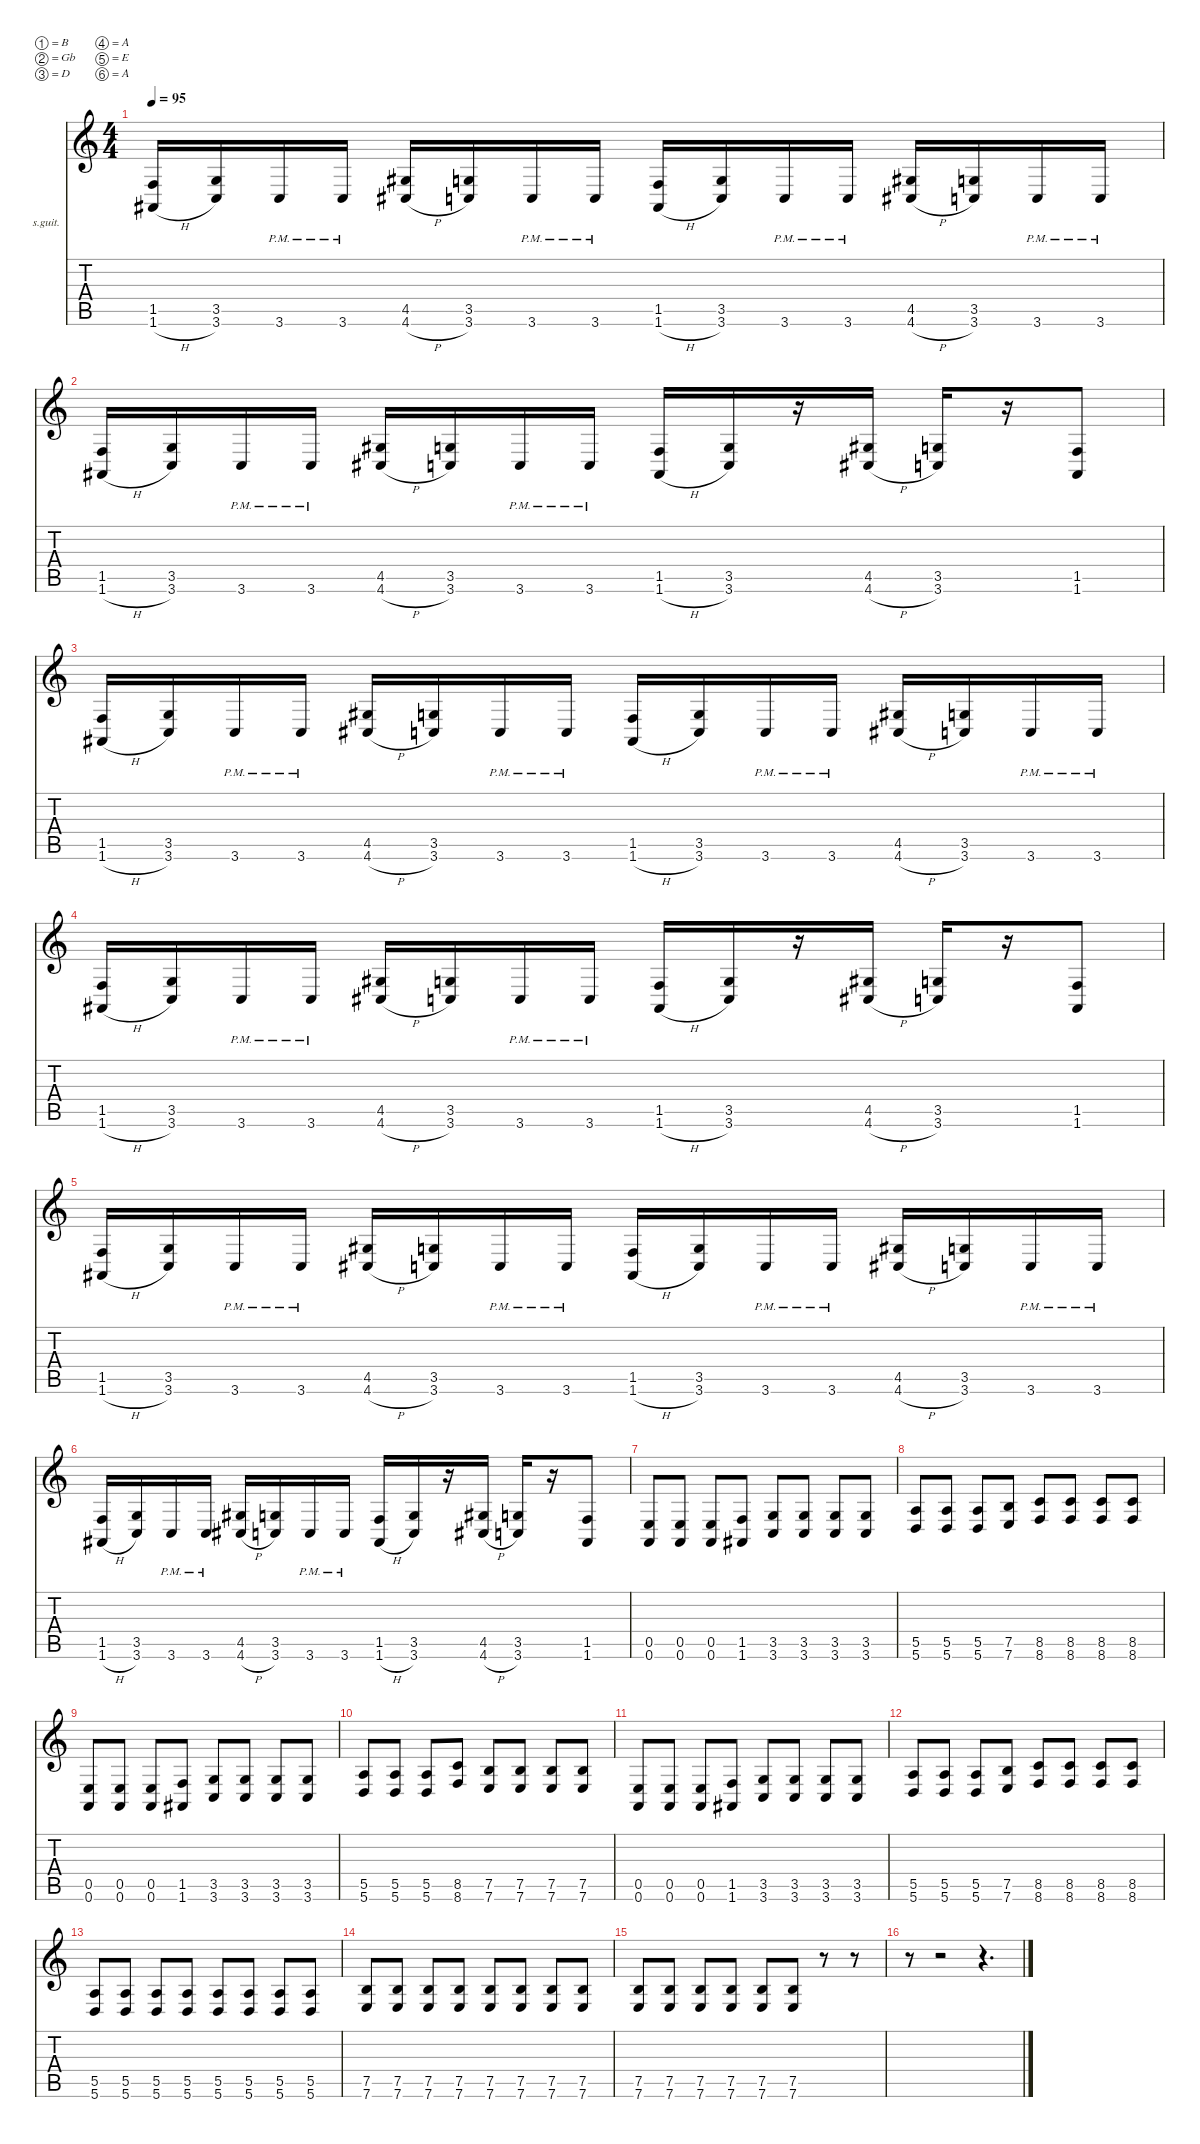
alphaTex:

\defaultSystemsLayout 2
\hideDynamics
\bracketExtendMode nobrackets
\firstSystemTrackNameOrientation horizontal
\otherSystemsTrackNameOrientation horizontal
\track ("Lead Guitar" "s.guit.") {instrument acousticguitarsteel}
\staff {score tabs}
\tuning (B3 Gb3 D3 A2 E2 A1)
\ts (4 4)
\scale
1.03701
\tempo 95
\accidentals auto
\clef g2
\ottava regular
\simile none
\ks c
(1.5 1.6{h acc #}).16{dy f instrument distortionguitar beam Up} (3.5 3.6).16{beam Up} 3.6{pm}.16{beam Up} 3.6{pm}.16{beam Up} (4.5{acc #} 4.6{h acc #}).16{beam Up} (3.5 3.6).16{beam Up} 3.6{pm}.16{beam Up} 3.6{pm}.16{beam Up} (1.5 1.6{h acc #}).16{beam Up} (3.5 3.6).16{beam Up} 3.6{pm}.16{beam Up} 3.6{pm}.16{beam Up} (4.5{acc #} 4.6{h acc #}).16{beam Up} (3.5 3.6).16{beam Up} 3.6{pm}.16{beam Up} 3.6{pm}.16{beam Up} |
\scale
0.96299 (1.5 1.6{h acc #}).16{beam Up} (3.5 3.6).16{beam Up} 3.6{pm}.16{beam Up} 3.6{pm}.16{beam Up} (4.5{acc #} 4.6{h acc #}).16{beam Up} (3.5 3.6).16{beam Up} 3.6{pm}.16{beam Up} 3.6{pm}.16{beam Up} (1.5 1.6{h acc #}).16{beam Up} (3.5 3.6).16{beam Up} r.16{beam Up} (4.5{acc #} 4.6{h acc #}).16{beam Up} (3.5 3.6).16{beam Up} r.16{beam Up} (1.5 1.6{acc #}).8{beam Up} |
\scale
1.03701 (1.5 1.6{h acc #}).16{instrument distortionguitar beam Up} (3.5 3.6).16{beam Up} 3.6{pm}.16{beam Up} 3.6{pm}.16{beam Up} (4.5{acc #} 4.6{h acc #}).16{beam Up} (3.5 3.6).16{beam Up} 3.6{pm}.16{beam Up} 3.6{pm}.16{beam Up} (1.5 1.6{h acc #}).16{beam Up} (3.5 3.6).16{beam Up} 3.6{pm}.16{beam Up} 3.6{pm}.16{beam Up} (4.5{acc #} 4.6{h acc #}).16{beam Up} (3.5 3.6).16{beam Up} 3.6{pm}.16{beam Up} 3.6{pm}.16{beam Up} |
\scale
0.96299 (1.5 1.6{h acc #}).16{beam Up} (3.5 3.6).16{beam Up} 3.6{pm}.16{beam Up} 3.6{pm}.16{beam Up} (4.5{acc #} 4.6{h acc #}).16{beam Up} (3.5 3.6).16{beam Up} 3.6{pm}.16{beam Up} 3.6{pm}.16{beam Up} (1.5 1.6{h acc #}).16{beam Up} (3.5 3.6).16{beam Up} r.16{beam Up} (4.5{acc #} 4.6{h acc #}).16{beam Up} (3.5 3.6).16{beam Up} r.16{beam Up} (1.5 1.6{acc #}).8{beam Up} |
\scale
1.03701 (1.5 1.6{h acc #}).16{instrument distortionguitar beam Up} (3.5 3.6).16{beam Up} 3.6{pm}.16{beam Up} 3.6{pm}.16{beam Up} (4.5{acc #} 4.6{h acc #}).16{beam Up} (3.5 3.6).16{beam Up} 3.6{pm}.16{beam Up} 3.6{pm}.16{beam Up} (1.5 1.6{h acc #}).16{beam Up} (3.5 3.6).16{beam Up} 3.6{pm}.16{beam Up} 3.6{pm}.16{beam Up} (4.5{acc #} 4.6{h acc #}).16{beam Up} (3.5 3.6).16{beam Up} 3.6{pm}.16{beam Up} 3.6{pm}.16{beam Up} |
\scale
0.96299 (1.5 1.6{h acc #}).16{beam Up} (3.5 3.6).16{beam Up} 3.6{pm}.16{beam Up} 3.6{pm}.16{beam Up} (4.5{acc #} 4.6{h acc #}).16{beam Up} (3.5 3.6).16{beam Up} 3.6{pm}.16{beam Up} 3.6{pm}.16{beam Up} (1.5 1.6{h acc #}).16{beam Up} (3.5 3.6).16{beam Up} r.16{beam Up} (4.5{acc #} 4.6{h acc #}).16{beam Up} (3.5 3.6).16{beam Up} r.16{beam Up} (1.5 1.6{acc #}).8{beam Up} |
\scale
1.03175 (0.5 0.6).8{beam Up} (0.5 0.6).8{beam Up} (0.5 0.6).8{beam Up} (1.5 1.6{acc #}).8{beam Up} (3.5 3.6).8{beam Up} (3.5 3.6).8{beam Up} (3.5 3.6).8{beam Up} (3.5 3.6).8{beam Up} |
\scale
0.968253 (5.5 5.6).8{beam Up} (5.5 5.6).8{beam Up} (5.5 5.6).8{beam Up} (7.5 7.6).8{beam Up} (8.5 8.6).8{beam Up} (8.5 8.6).8{beam Up} (8.5 8.6).8{beam Up} (8.5 8.6).8{beam Up} |
\scale
1.03175 (0.5 0.6).8{beam Up} (0.5 0.6).8{beam Up} (0.5 0.6).8{beam Up} (1.5 1.6{acc #}).8{beam Up} (3.5 3.6).8{beam Up} (3.5 3.6).8{beam Up} (3.5 3.6).8{beam Up} (3.5 3.6).8{beam Up} |
\scale
0.968253 (5.5 5.6).8{beam Up} (5.5 5.6).8{beam Up} (5.5 5.6).8{beam Up} (8.5 8.6).8{beam Up} (7.5 7.6).8{beam Up} (7.5 7.6).8{beam Up} (7.5 7.6).8{beam Up} (7.5 7.6).8{beam Up} |
\scale
1.03175 (0.5 0.6).8{beam Up} (0.5 0.6).8{beam Up} (0.5 0.6).8{beam Up} (1.5 1.6{acc #}).8{beam Up} (3.5 3.6).8{beam Up} (3.5 3.6).8{beam Up} (3.5 3.6).8{beam Up} (3.5 3.6).8{beam Up} |
\scale
0.968253 (5.5 5.6).8{beam Up} (5.5 5.6).8{beam Up} (5.5 5.6).8{beam Up} (7.5 7.6).8{beam Up} (8.5 8.6).8{beam Up} (8.5 8.6).8{beam Up} (8.5 8.6).8{beam Up} (8.5 8.6).8{beam Up} |
\scale
1.03175 (5.5 5.6).8{beam Up} (5.5 5.6).8{beam Up} (5.5 5.6).8{beam Up} (5.5 5.6).8{beam Up} (5.5 5.6).8{beam Up} (5.5 5.6).8{beam Up} (5.5 5.6).8{beam Up} (5.5 5.6).8{beam Up} |
\scale
0.968253 (7.5 7.6).8{beam Up} (7.5 7.6).8{beam Up} (7.5 7.6).8{beam Up} (7.5 7.6).8{beam Up} (7.5 7.6).8{beam Up} (7.5 7.6).8{beam Up} (7.5 7.6).8{beam Up} (7.5 7.6).8{beam Up} |
\scale
1.03175 (7.5 7.6).8{beam Up} (7.5 7.6).8{beam Up} (7.5 7.6).8{beam Up} (7.5 7.6).8{beam Up} (7.5 7.6).8{beam Up} (7.5 7.6).8{beam Up} r.8{beam Up} r.8{beam Up} |
\scale
0.968253 r.8{beam Down} r.2{beam Down} r.4{d beam Down}
